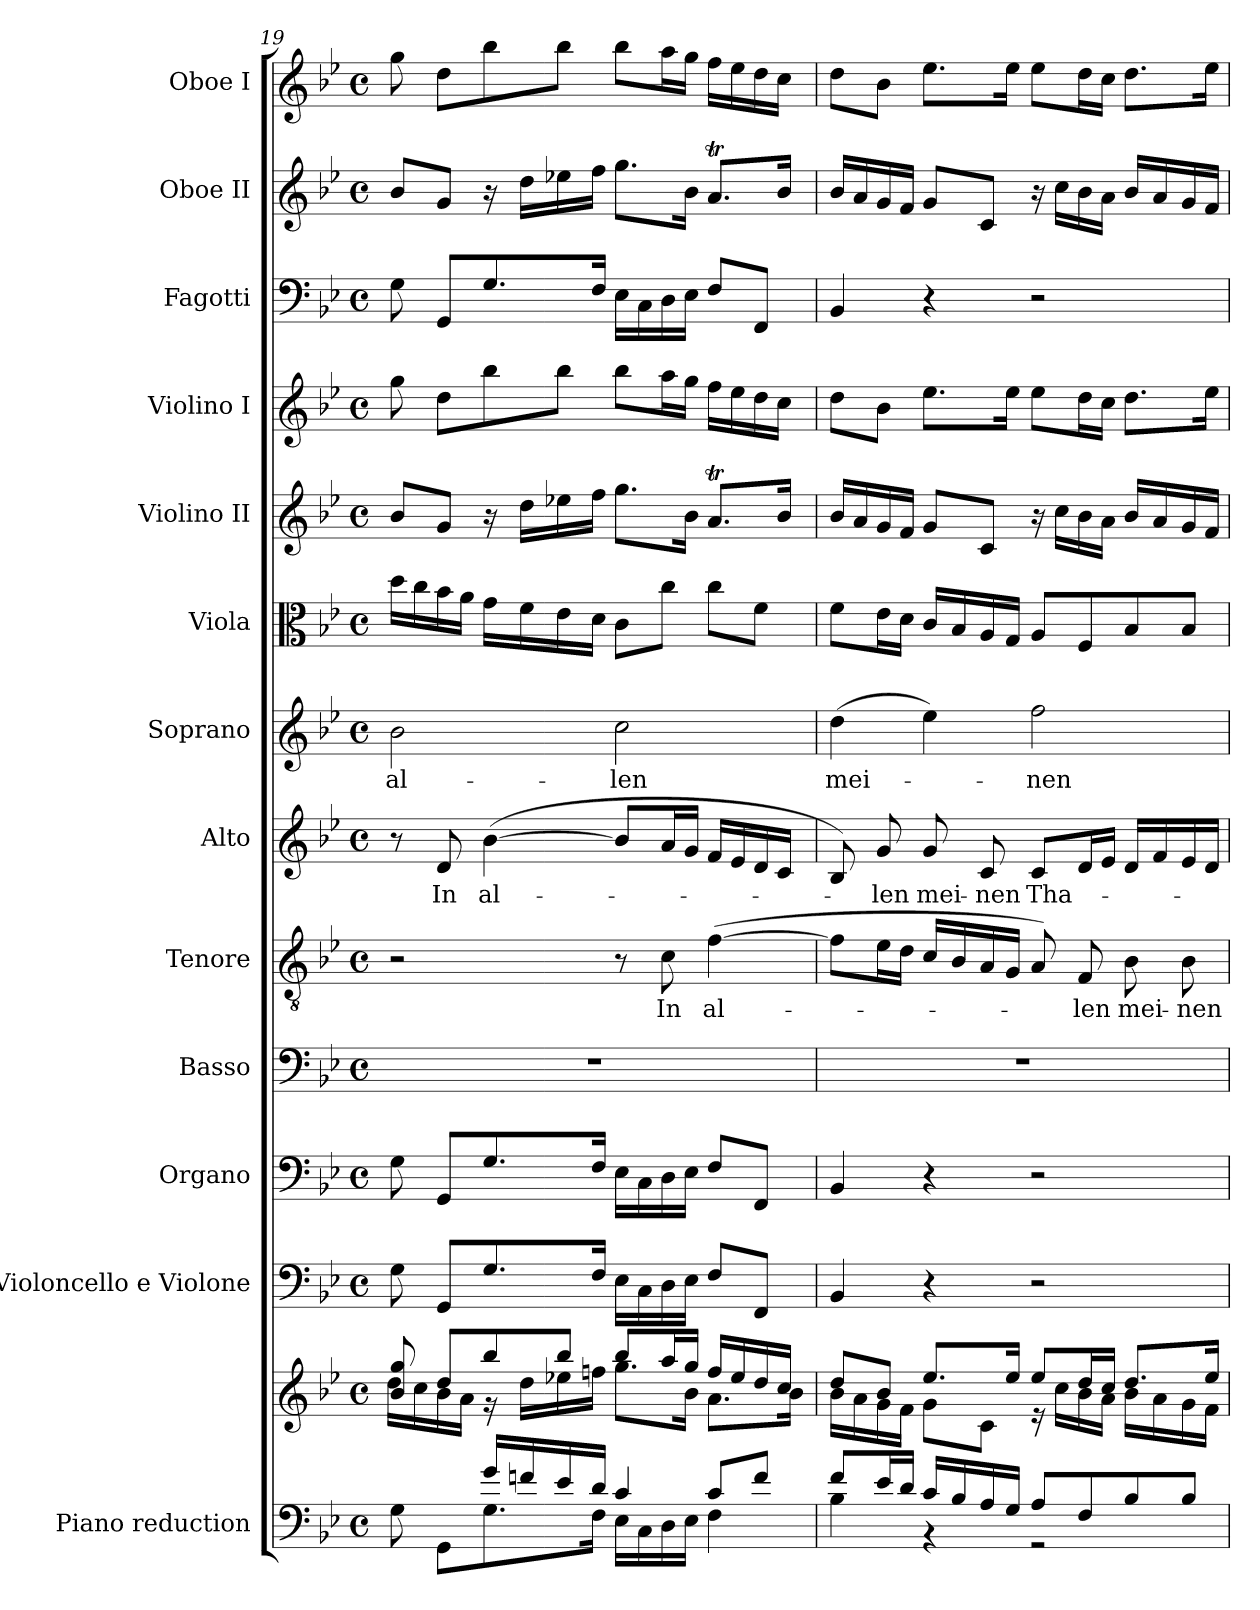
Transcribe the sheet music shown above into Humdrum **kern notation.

**kern	**kern	**kern	**kern	**kern	**kern	**text	**kern	**text	**kern	**text	**kern	**kern	**kern	**kern	**kern	**kern
*part13	*part13	*part12	*part11	*part10	*part9	*part9	*part8	*part8	*part7	*part7	*part6	*part5	*part4	*part3	*part2	*part1
*staff14	*staff13	*staff12	*staff11	*staff10	*staff9	*staff9	*staff8	*staff8	*staff7	*staff7	*staff6	*staff5	*staff4	*staff3	*staff2	*staff1
*I"Piano reduction	*	*I"Violoncello  e Violone	*I"Organo	*I"Basso	*I"Tenore	*	*I"Alto	*	*I"Soprano	*	*I"Viola	*I"Violino II	*I"Violino I	*I"Fagotti	*I"Oboe II	*I"Oboe I
*I'Pno	*	*	*	*	*	*	*	*	*	*	*	*	*	*	*I'Ob	*I'Ob
*clefF4	*clefG2	*clefF4	*clefF4	*clefF4	*clefGv2	*	*clefG2	*	*clefG2	*	*clefC3	*clefG2	*clefG2	*clefF4	*clefG2	*clefG2
*k[b-e-]	*k[b-e-]	*k[b-e-]	*k[b-e-]	*k[b-e-]	*k[b-e-]	*	*k[b-e-]	*	*k[b-e-]	*	*k[b-e-]	*k[b-e-]	*k[b-e-]	*k[b-e-]	*k[b-e-]	*k[b-e-]
*M4/4	*M4/4	*M4/4	*M4/4	*M4/4	*M4/4	*	*M4/4	*	*M4/4	*	*M4/4	*M4/4	*M4/4	*M4/4	*M4/4	*M4/4
*met(c)	*met(c)	*met(c)	*met(c)	*met(c)	*met(c)	*	*met(c)	*	*met(c)	*	*met(c)	*met(c)	*met(c)	*met(c)	*met(c)	*met(c)
=19	=19	=19	=19	=19	=19	=19	=19	=19	=19	=19	=19	=19	=19	=19	=19	=19
*^	*^	*	*	*	*	*	*	*	*	*	*	*	*	*	*	*
!	!	!	!	!	!	!	!	!	!	!	!	!LO:LY:b	!	!	!	!	!	!
8ryy	8G\	8b-/ 8gg/	16dd\LL	8G\	8G\	1r	2r	.	8r	.	2b-\	al-	16dd\LL	8b-/L	8gg\	8G\	8b-/L	8gg\
.	.	.	16cc\	.	.	.	.	.	.	.	.	.	16cc\	.	.	.	.	.
!	!	!	!	!	!	!	!	!	!	!LO:LY:b	!	!	!	!	!	!	!	!
8ryy	8GG\L	8dd/L	16b-\	8GG/L	8GG/L	.	.	.	8d/	In	.	.	16b-\	8g/J	8dd\L	8GG/L	8g/J	8dd\L
.	.	.	16a\JJ	.	.	.	.	.	.	.	.	.	16a\JJ	.	.	.	.	.
!	!	!	!	!	!	!	!	!	!	!LO:LY:b	!	!	!	!	!	!	!	!
16g/LL	8.G\	8bb-/	16r	8.G/	8.G/	.	.	.	(>[4b-\	al-	.	.	16g\LL	16r	8bb-\	8.G/	16r	8bb-\
16fn/	.	.	16dd\LL	.	.	.	.	.	.	.	.	.	16f\	16dd\LL	.	.	16dd\LL	.
16e-/	.	8bb-/J	16ee-X\	.	.	.	.	.	.	.	.	.	16e-\	16ee-X\	8bb-\J	.	16ee-X\	8bb-\J
16d/JJ	16F\Jk	.	16ffn\JJ	16F/Jk	16F/Jk	.	.	.	.	.	.	.	16d\JJ	16ff\JJ	.	16F/Jk	16ff\JJ	.
!	!	!	!	!	!	!	!	!	!	!	!	!LO:LY:b	!	!	!	!	!	!
4c/	16E-\LL	8bb-/L	8.gg\L	16E-\LL	16E-\LL	.	8r	.	8b-/L]	.	2cc\	-len	8c\L	8.gg\L	8bb-\L	16E-\LL	8.gg\L	8bb-\L
.	16C\	.	.	16C\	16C\	.	.	.	.	.	.	.	.	.	.	16C\	.	.
!	!	!	!	!	!	!	!	!LO:LY:b	!	!	!	!	!	!	!	!	!	!
.	16D\	16aa/L	.	16D\	16D\	.	8c\	In	16a/L	.	.	.	8cc\J	.	16aa\L	16D\	.	16aa\L
.	16E-\JJ	16gg/JJ	16b-\Jk	16E-\JJ	16E-\JJ	.	.	.	16g/JJ	.	.	.	.	16b-\Jk	16gg\JJ	16E-\JJ	16b-\Jk	16gg\JJ
!	!	!	!	!	!	!	!	!LO:LY:b	!	!	!	!	!	!	!	!	!	!
8c/L	4F\	16ff/LL	8.a\L	8F/L	8F/L	.	(>[4f\	al-	16f/LL	.	.	.	8cc\L	8.at/L	16ff\LL	8F/L	8.at/L	16ff\LL
.	.	16ee-/	.	.	.	.	.	.	16e-/	.	.	.	.	.	16ee-\	.	.	16ee-\
8f/J	.	16dd/	.	8FF/J	8FF/J	.	.	.	16d/	.	.	.	8f\J	.	16dd\	8FF/J	.	16dd\
.	.	16cc/JJ	16b-\Jk	.	.	.	.	.	16c/JJ	.	.	.	.	16b-/Jk	16cc\JJ	.	16b-/Jk	16cc\JJ
!!LO:PB:g=z
=20	=20	=20	=20	=20	=20	=20	=20	=20	=20	=20	=20	=20	=20	=20	=20	=20	=20	=20
!	!	!	!	!	!	!	!	!	!	!	!	!LO:LY:b	!	!	!	!	!	!
8f/L	4B-\	8dd/L	16b-\LL	4BB-/	4BB-/	1r	8f\L]	.	8B-/)	.	(>4dd\	mei-	8f\L	16b-/LL	8dd\L	4BB-/	16b-/LL	8dd\L
.	.	.	16a\	.	.	.	.	.	.	.	.	.	.	16a/	.	.	16a/	.
!	!	!	!	!	!	!	!	!	!	!LO:LY:b	!	!	!	!	!	!	!	!
16e-/L	.	8b-/J	16g\	.	.	.	16e-\L	.	8g/	-len	.	.	16e-\L	16g/	8b-\J	.	16g/	8b-\J
16d/JJ	.	.	16f\JJ	.	.	.	16d\JJ	.	.	.	.	.	16d\JJ	16f/JJ	.	.	16f/JJ	.
!	!	!	!	!	!	!	!	!	!	!LO:LY:b	!	!	!	!	!	!	!	!
16c/LL	4r	8.ee-/L	8g\L	4r	4r	.	16c/LL	.	8g/	mei-	4ee-\)	.	16c/LL	8g/L	8.ee-\L	4r	8g/L	8.ee-\L
16B-/	.	.	.	.	.	.	16B-/	.	.	.	.	.	16B-/	.	.	.	.	.
!	!	!	!	!	!	!	!	!	!	!LO:LY:b	!	!	!	!	!	!	!	!
16A/	.	.	8c\J	.	.	.	16A/	.	8c/	-nen	.	.	16A/	8c/J	.	.	8c/J	.
16G/JJ	.	16ee-/Jk	.	.	.	.	16G/JJ	.	.	.	.	.	16G/JJ	.	16ee-\Jk	.	.	16ee-\Jk
!	!	!	!	!	!	!	!	!	!	!LO:LY:b	!	!LO:LY:b	!	!	!	!	!	!
8A/L	2r	8ee-/L	16r	2r	2r	.	8A/)	.	8c/L	Tha-	2ff\	-nen	8A/L	16r	8ee-\L	2r	16r	8ee-\L
.	.	.	16cc\LL	.	.	.	.	.	.	.	.	.	.	16cc\LL	.	.	16cc\LL	.
!	!	!	!	!	!	!	!	!LO:LY:b	!	!	!	!	!	!	!	!	!	!
8F/	.	16dd/L	16b-\	.	.	.	8F/	-len	16d/L	.	.	.	8F/	16b-\	16dd\L	.	16b-\	16dd\L
.	.	16cc/JJ	16a\JJ	.	.	.	.	.	16e-/JJ	.	.	.	.	16a\JJ	16cc\JJ	.	16a\JJ	16cc\JJ
!	!	!	!	!	!	!	!	!LO:LY:b	!	!	!	!	!	!	!	!	!	!
8B-/	.	8.dd/L	16b-\LL	.	.	.	8B-\	mei-	16d/LL	.	.	.	8B-/	16b-/LL	8.dd\L	.	16b-/LL	8.dd\L
.	.	.	16a\	.	.	.	.	.	16f/	.	.	.	.	16a/	.	.	16a/	.
!	!	!	!	!	!	!	!	!LO:LY:b	!	!	!	!	!	!	!	!	!	!
8B-/J	.	.	16g\	.	.	.	8B-\	-nen	16e-/	.	.	.	8B-/J	16g/	.	.	16g/	.
.	.	16ee-/Jk	16f\JJ	.	.	.	.	.	16d/JJ	.	.	.	.	16f/JJ	16ee-\Jk	.	16f/JJ	16ee-\Jk
*v	*v	*	*	*	*	*	*	*	*	*	*	*	*	*	*	*	*	*
*	*v	*v	*	*	*	*	*	*	*	*	*	*	*	*	*	*	*
=	=	=	=	=	=	=	=	=	=	=	=	=	=	=	=	=
*-	*-	*-	*-	*-	*-	*-	*-	*-	*-	*-	*-	*-	*-	*-	*-	*-
